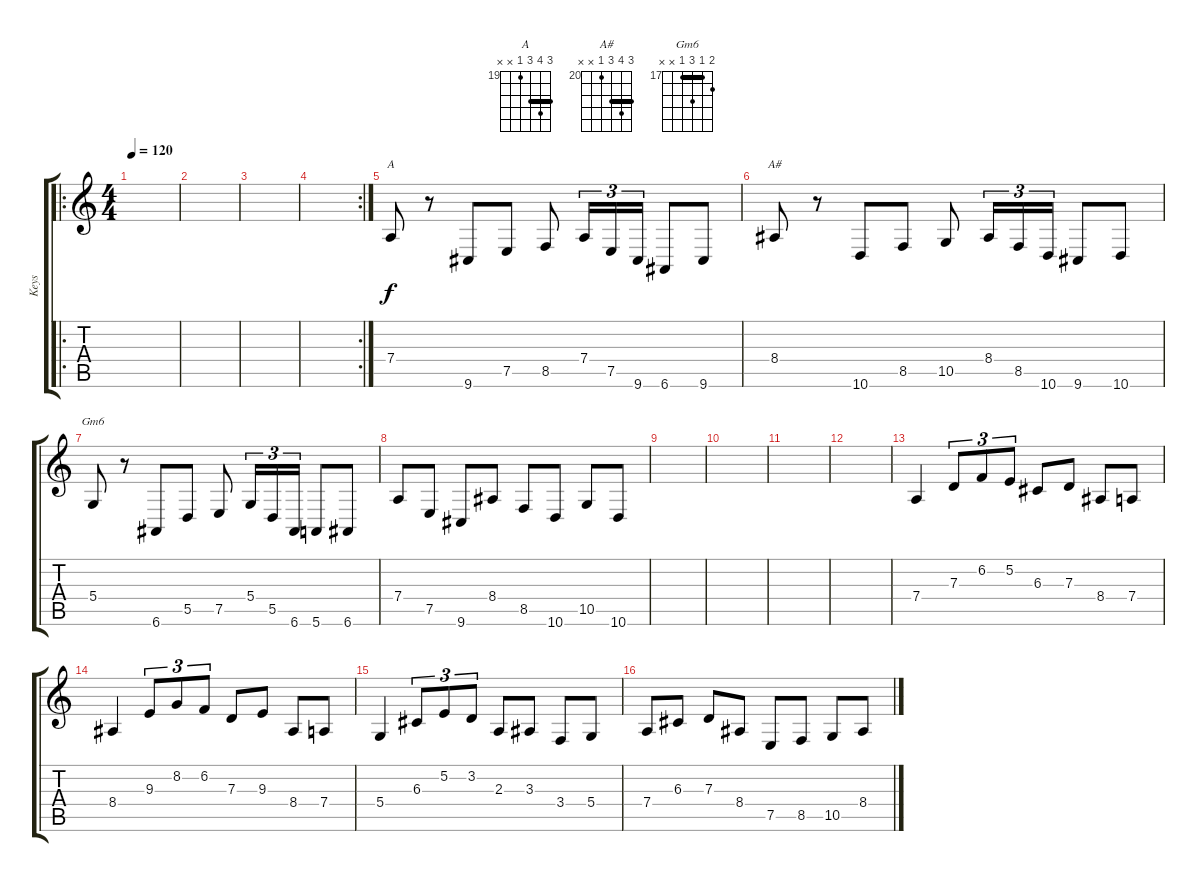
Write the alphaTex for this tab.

\track ("Keys" "Keys") {instrument pad1newage}
\staff {score tabs}
\tuning (E4 B3 G3 D3 A2 E2) {hide}
\chord ("A" 21 22 21 19 x x) {firstfret 19 barre 21}
\chord ("A#" 22 23 22 20 x x) {firstfret 20 barre 22}
\chord ("Gm6" 18 17 19 17 x x) {firstfret 17 barre 17}
\ro
\ts (4 4)
\tempo 120
\clef g2
\ks c
|
|
|
\rc 2
|
7.4.8{ch "A"} r.8 9.6.8 7.5.8 8.5.8 7.4.16{tu (3 2)} 7.5.16{tu (3 2)} 9.6.16{tu (3 2)} 6.6.8 9.6.8 |
8.4.8{ch "A#"} r.8 10.6.8 8.5.8 10.5.8 8.4.16{tu (3 2)} 8.5.16{tu (3 2)} 10.6.16{tu (3 2)} 9.6.8 10.6.8 |
5.4.8{ch "Gm6"} r.8 6.6.8 5.5.8 7.5.8 5.4.16{tu (3 2)} 5.5.16{tu (3 2)} 6.6.16{tu (3 2)} 5.6.8 6.6.8 |
7.4.8 7.5.8 9.6.8 8.4.8 8.5.8 10.6.8 10.5.8 10.6.8 |
|
|
|
|
7.4.4 7.3.8{tu (3 2)} 6.2.8{tu (3 2)} 5.2.8{tu (3 2)} 6.3.8 7.3.8 8.4.8 7.4.8 |
8.4.4 9.3.8{tu (3 2)} 8.2.8{tu (3 2)} 6.2.8{tu (3 2)} 7.3.8 9.3.8 8.4.8 7.4.8 |
5.4.4 6.3.8{tu (3 2)} 5.2.8{tu (3 2)} 3.2.8{tu (3 2)} 2.3.8 3.3.8 3.4.8 5.4.8 |
7.4.8 6.3.8 7.3.8 8.4.8 7.5.8 8.5.8 10.5.8 8.4.8
